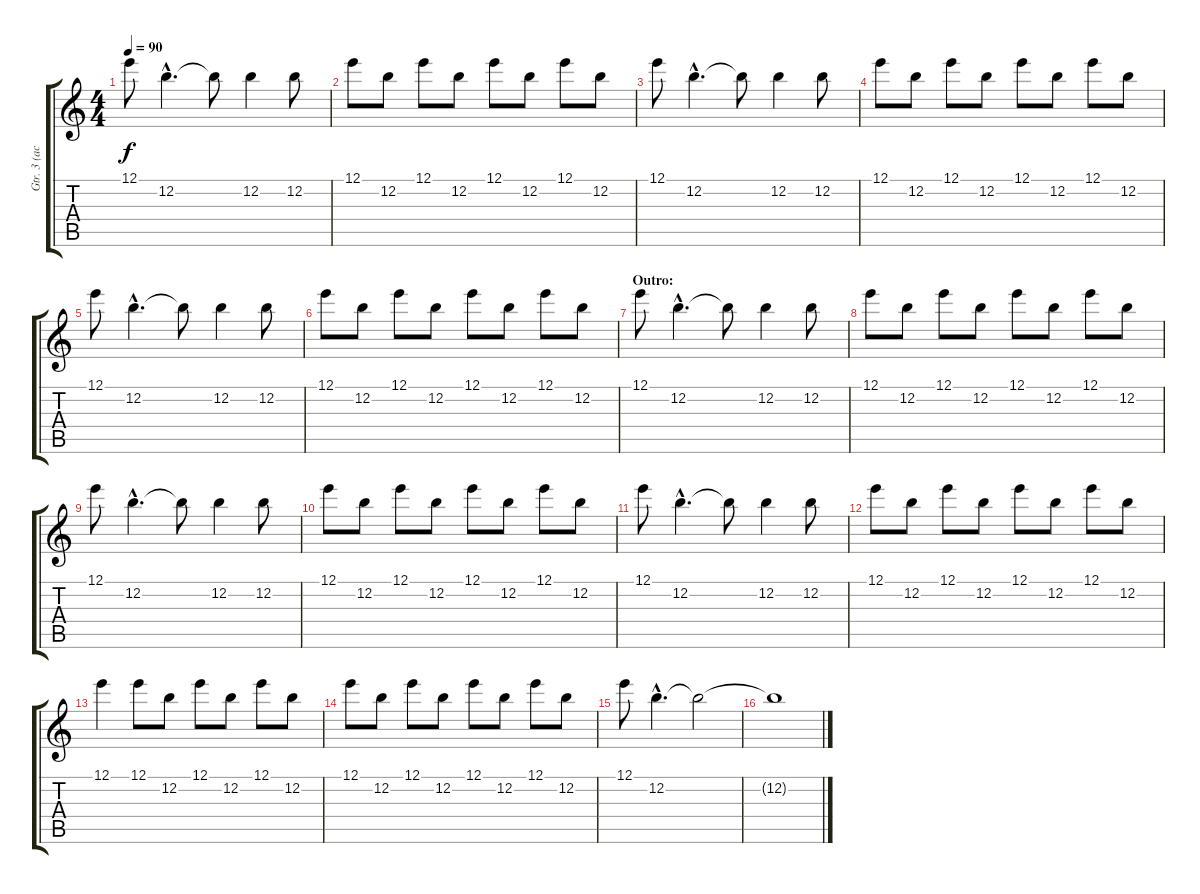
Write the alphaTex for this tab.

\track ("Gtr. 3 (acous.)" "Gtr. 3 (ac") {instrument acousticguitarsteel}
\staff {score tabs}
\tuning (E4 B3 G3 D3 A2 E2) {hide}
\ts (4 4)
\tempo 90
\clef g2
\ks c
12.1.8{dy f} 12.2{hac}.4{d} 12.2{t}.8 12.2.4 12.2.8 |
12.1.8 12.2.8 12.1.8 12.2.8 12.1.8 12.2.8 12.1.8 12.2.8 |
12.1.8 12.2{hac}.4{d} 12.2{t}.8 12.2.4 12.2.8 |
12.1.8 12.2.8 12.1.8 12.2.8 12.1.8 12.2.8 12.1.8 12.2.8 |
12.1.8 12.2{hac}.4{d} 12.2{t}.8 12.2.4 12.2.8 |
12.1.8 12.2.8 12.1.8 12.2.8 12.1.8 12.2.8 12.1.8 12.2.8 |
\section ("" "Outro:")
12.1.8 12.2{hac}.4{d} 12.2{t}.8 12.2.4 12.2.8 |
12.1.8 12.2.8 12.1.8 12.2.8 12.1.8 12.2.8 12.1.8 12.2.8 |
12.1.8 12.2{hac}.4{d} 12.2{t}.8 12.2.4 12.2.8 |
12.1.8 12.2.8 12.1.8 12.2.8 12.1.8 12.2.8 12.1.8 12.2.8 |
12.1.8 12.2{hac}.4{d} 12.2{t}.8 12.2.4 12.2.8 |
12.1.8 12.2.8 12.1.8 12.2.8 12.1.8 12.2.8 12.1.8 12.2.8 |
12.1.4 12.1.8 12.2.8 12.1.8 12.2.8 12.1.8 12.2.8 |
12.1.8 12.2.8 12.1.8 12.2.8 12.1.8 12.2.8 12.1.8 12.2.8 |
12.1.8 12.2{hac}.4{d} 12.2{t}.2 |
12.2{t}.1
